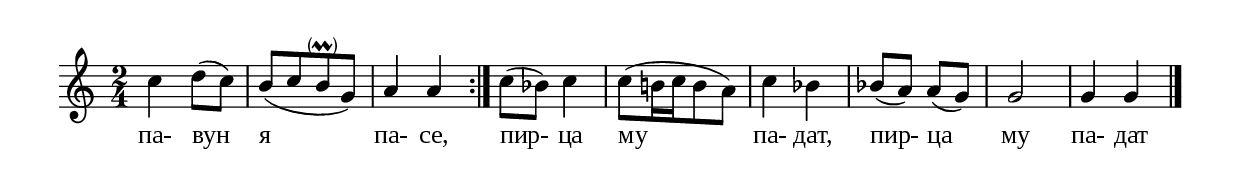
%{
td_135_1_26b
%}

\include "td-preamble.ly"

\score {
\relative c'' {
%\tempo 4 = 168
\time 2/4
\parS
c4 d8[( c]) | b[( c b-\parenthesize\prall g]) | a4 a 
\bar ":|" 
c8[( bes]) c4 | c8[( b!16 c b8 a)] | c4 bes | bes8[( a]) a[( g]) |
g2 | g4 g
 \bar "|." 
}
\addlyrics { па- вун я па- се, пир- ца му па- дат, пир- ца му па- дат }
%
\layout {
%   \context { 
%	    \Staff \remove "Time_signature_engraver" } 
  indent = #0
  line-width = 190\mm
  ragged-right=##f
}
%
\midi { 
	\context {
		\Score tempoWholesPerMinute = #(ly:make-moment 168 4)
		}
	}
}
%
\header{
%%  opus = "ТД-135,1,26"
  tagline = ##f
}


